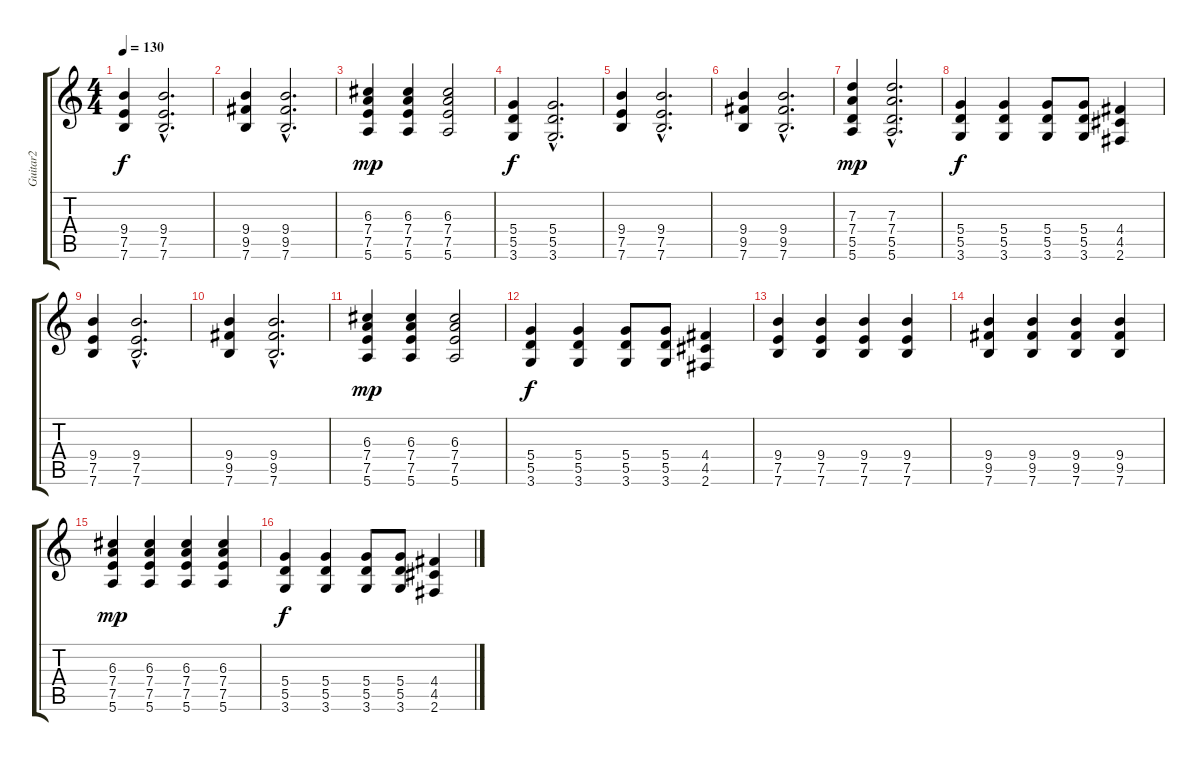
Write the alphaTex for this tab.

\track ("Guitar2" "Guitar2") {instrument distortionguitar}
\staff {score tabs}
\tuning (E4 B3 G3 D3 A2 E2) {hide}
\ts (4 4)
\tempo 130
\clef g2
\ks c
(9.4 7.5 7.6).4{dy f volume 9} (9.4{hac} 7.5{hac} 7.6{hac}).2{d} |
(9.4 9.5 7.6).4 (9.4{hac} 9.5{hac} 7.6{hac}).2{d} |
(6.3 7.4 7.5 5.6).4{dy mp} (6.3 7.4 7.5 5.6).4 (6.3 7.4 7.5 5.6).2 |
(5.4 5.5 3.6).4{dy f} (5.4{hac} 5.5{hac} 3.6{hac}).2{d} |
(9.4 7.5 7.6).4 (9.4{hac} 7.5{hac} 7.6{hac}).2{d} |
(9.4 9.5 7.6).4 (9.4{hac} 9.5{hac} 7.6{hac}).2{d} |
(7.3 7.4 5.5 5.6).4{dy mp} (7.3{hac} 7.4{hac} 5.5{hac} 5.6{hac}).2{d} |
(5.4 5.5 3.6).4{dy f} (5.4 5.5 3.6).4 (5.4 5.5 3.6).8 (5.4 5.5 3.6).8 (4.4 4.5 2.6).4 |
(9.4 7.5 7.6).4 (9.4{hac} 7.5{hac} 7.6{hac}).2{d} |
(9.4 9.5 7.6).4 (9.4{hac} 9.5{hac} 7.6{hac}).2{d} |
(6.3 7.4 7.5 5.6).4{dy mp} (6.3 7.4 7.5 5.6).4 (6.3 7.4 7.5 5.6).2 |
(5.4 5.5 3.6).4{dy f} (5.4 5.5 3.6).4 (5.4 5.5 3.6).8 (5.4 5.5 3.6).8 (4.4 4.5 2.6).4 |
(9.4 7.5 7.6).4 (9.4 7.5 7.6).4 (9.4 7.5 7.6).4 (9.4 7.5 7.6).4 |
(9.4 9.5 7.6).4 (9.4 9.5 7.6).4 (9.4 9.5 7.6).4 (9.4 9.5 7.6).4 |
(6.3 7.4 7.5 5.6).4{dy mp} (6.3 7.4 7.5 5.6).4 (6.3 7.4 7.5 5.6).4 (6.3 7.4 7.5 5.6).4 |
(5.4 5.5 3.6).4{dy f} (5.4 5.5 3.6).4 (5.4 5.5 3.6).8 (5.4 5.5 3.6).8 (4.4 4.5 2.6).4
